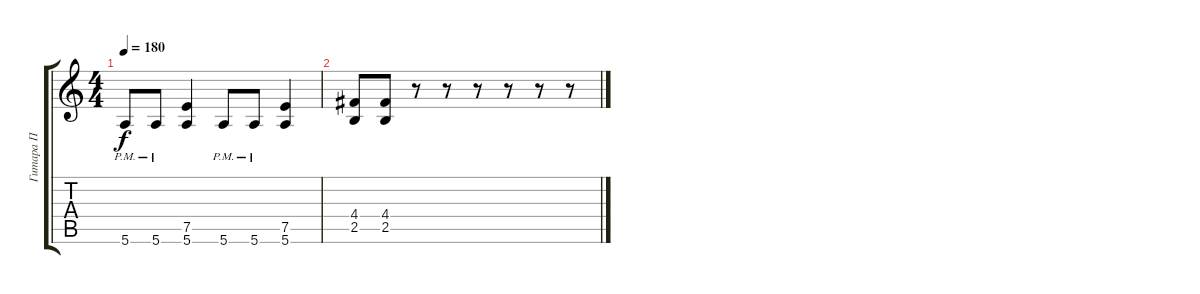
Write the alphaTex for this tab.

\track ("Гитара П" "Гитара П") {instrument overdrivenguitar}
\staff {score tabs}
\tuning (E4 B3 G3 D3 A2 E2) {hide}
\ts (4 4)
\tempo 180
\clef g2
\ks c
5.6{pm}.8{dy f} 5.6{pm}.8 (7.5 5.6).4 5.6{pm}.8 5.6{pm}.8 (7.5 5.6).4 |
(4.4 2.5).8 (4.4 2.5).8 r.8 r.8 r.8 r.8 r.8 r.8
